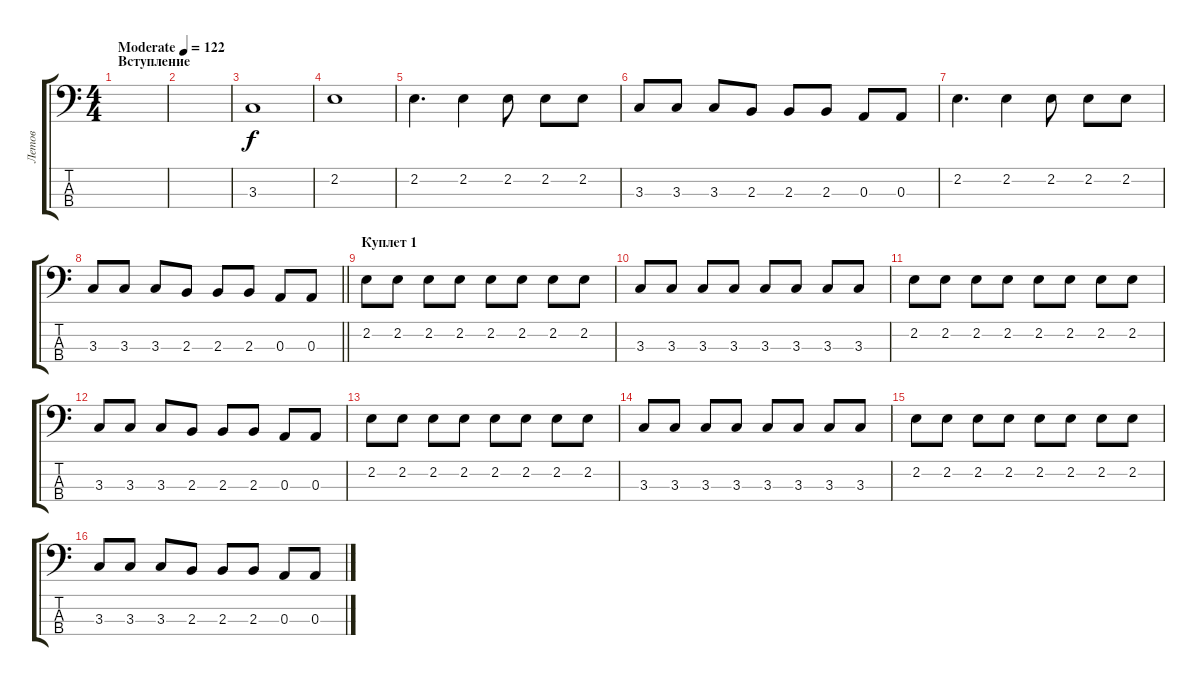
\track ("Летов" "Летов") {instrument electricbasspick}
\staff {score tabs}
\tuning (G2 D2 A1 E1) {hide}
\ts (4 4)
\section ("" "Вступление")
\tempo (122 "Moderate")
\clef f4
\ks c
|
|
3.3.1 |
2.2.1 |
2.2.4{d} 2.2.4 2.2.8 2.2.8 2.2.8 |
3.3.8 3.3.8 3.3.8 2.3.8 2.3.8 2.3.8 0.3.8 0.3.8 |
2.2.4{d} 2.2.4 2.2.8 2.2.8 2.2.8 |
\barLineRight lightlight
3.3.8 3.3.8 3.3.8 2.3.8 2.3.8 2.3.8 0.3.8 0.3.8 |
\section ("" "Куплет 1")
2.2.8 2.2.8 2.2.8 2.2.8 2.2.8 2.2.8 2.2.8 2.2.8 |
3.3.8 3.3.8 3.3.8 3.3.8 3.3.8 3.3.8 3.3.8 3.3.8 |
2.2.8 2.2.8 2.2.8 2.2.8 2.2.8 2.2.8 2.2.8 2.2.8 |
3.3.8 3.3.8 3.3.8 2.3.8 2.3.8 2.3.8 0.3.8 0.3.8 |
2.2.8 2.2.8 2.2.8 2.2.8 2.2.8 2.2.8 2.2.8 2.2.8 |
3.3.8 3.3.8 3.3.8 3.3.8 3.3.8 3.3.8 3.3.8 3.3.8 |
2.2.8 2.2.8 2.2.8 2.2.8 2.2.8 2.2.8 2.2.8 2.2.8 |
3.3.8 3.3.8 3.3.8 2.3.8 2.3.8 2.3.8 0.3.8 0.3.8
